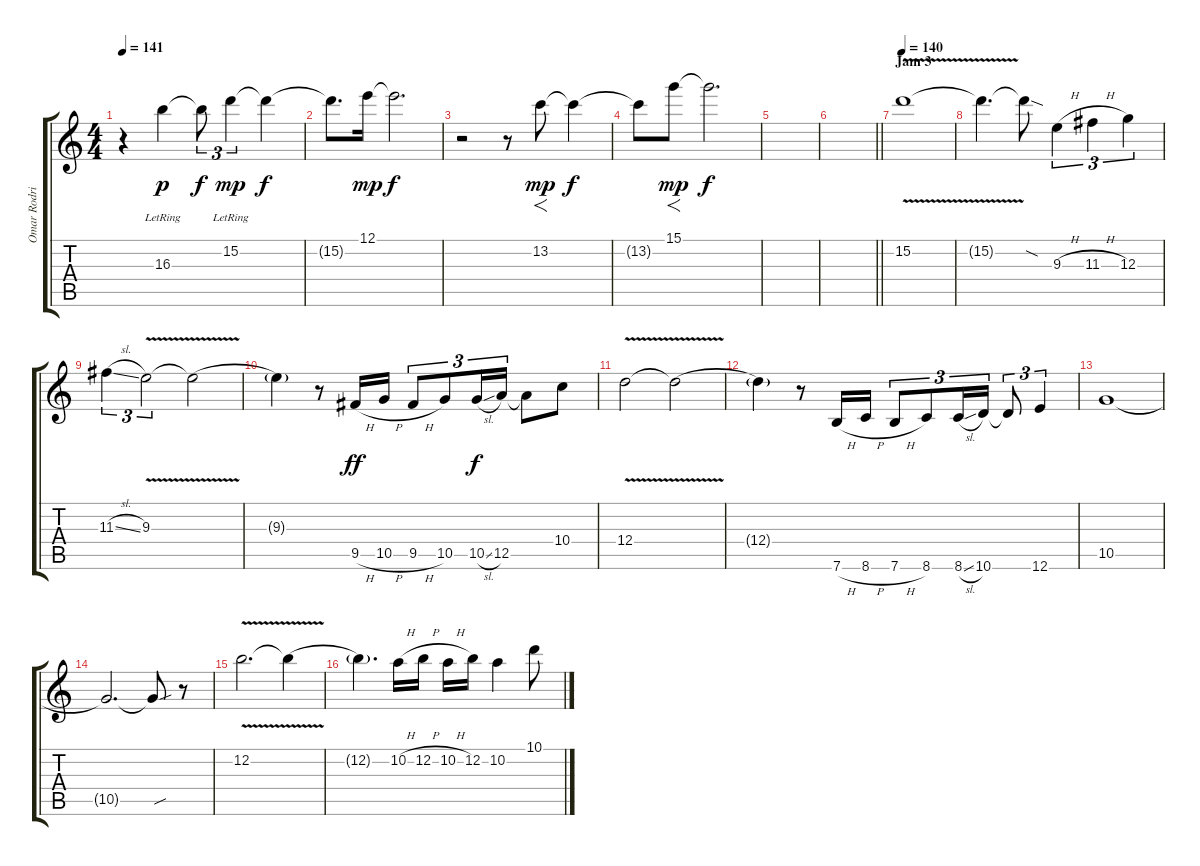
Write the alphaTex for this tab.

\track ("Omar Rodriguez-Lopez - Guitar 1" "Omar Rodri") {instrument distortionguitar}
\staff {score tabs}
\tuning (E4 B3 G3 D3 A2 E2) {hide}
\ts (4 4)
\tempo 141
\clef g2
\ks c
r.4{dy f volume 13} 16.3{lr}.4{dy p} 16.3{t}.8{tu (3 2) dy f} 15.2{lr}.4{tu (3 2) dy mp volume 0} 15.2{t}.4{dy f} |
15.2{t}.8{d} 12.1.16{dy mp} 12.1{t}.2{d dy f} |
r.2 r.8{volume 13} 13.2.8{f dy mp} 13.2{t}.4{dy f volume 3} |
13.2{t}.8 15.1.8{f dy mp volume 13} 15.1{t}.2{d dy f volume 0} |
|
\barLineRight lightlight
|
\section ("" "Jam 3")
\tempo 140
15.2{v}.1{volume 13 balance 0} |
15.2{t}.4{d} 15.2{sod t}.8 9.3{h}.4{tu (3 2)} 11.3{h}.4{tu (3 2)} 12.3.4{tu (3 2)} |
11.3{sl}.4{tu (3 2)} 9.3{v}.2{tu (3 2)} 9.3{be (hold 0 0 60 0) t}.2 |
9.3{be (hold 0 0 60 0) t}.4 r.8 9.5{h}.16{dy ff} 10.5{h}.16 9.5{h}.8{tu (3 2)} 10.5.8{tu (3 2)} 10.5{sl}.16{tu (3 2) dy f} 12.5.16{tu (3 2)} 12.5{t}.8 10.4.8 |
12.4{v}.2 12.4{be (hold 0 0 60 0) t}.2 |
12.4{be (hold 0 0 60 0) t}.4 r.8 7.6{h}.16 8.6{h}.16 7.6{h}.8{tu (3 2)} 8.6.8{tu (3 2)} 8.6{sl}.16{tu (3 2)} 10.6.16{tu (3 2)} 10.6{t}.8{tu (3 2)} 12.6.4{tu (3 2)} |
10.5.1{balance 8} |
10.5{t}.2{d} 10.5{sou t}.8 r.8 |
12.2{v}.2{d} 12.2{be (hold 0 0 60 0) t}.4 |
12.2{be (hold 0 0 60 0) t}.4{d} 10.2{h}.16 12.2{h}.16 10.2{h}.16 12.2.16 10.2.4 10.1.8
